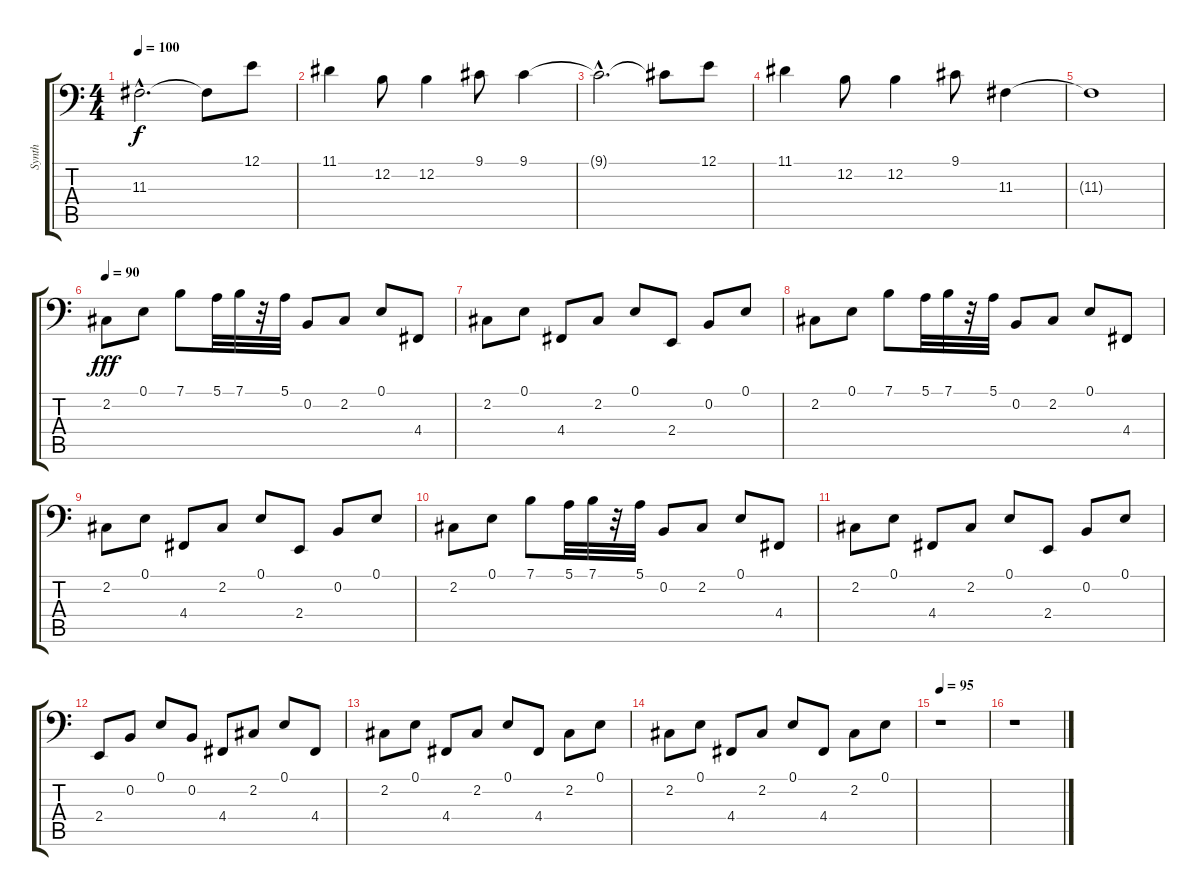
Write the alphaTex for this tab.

\track ("Synth" "Synth") {instrument drawbarorgan}
\staff {score tabs}
\tuning (E3 B2 G2 D2 A1 E1) {hide}
\ts (4 4)
\tempo 100
\clef f4
\ks c
11.3{hac t}.2{d dy f} 11.3{t}.8 12.1.8 |
11.1.4 12.2.8 12.2.4 9.1.8 9.1.4 |
9.1{hac t}.2{d} 9.1{t}.8 12.1.8 |
11.1.4 12.2.8 12.2.4 9.1.8 11.3.4 |
11.3{t}.1 |
\tempo 90
2.2.8{dy fff instrument harpsichord} 0.1.8 7.1.8 5.1.32 7.1.32 r.32 5.1.32 0.2.8 2.2.8 0.1.8 4.4.8 |
2.2.8 0.1.8 4.4.8 2.2.8 0.1.8 2.4.8 0.2.8 0.1.8 |
2.2.8 0.1.8 7.1.8 5.1.32 7.1.32 r.32 5.1.32 0.2.8 2.2.8 0.1.8 4.4.8 |
2.2.8 0.1.8 4.4.8 2.2.8 0.1.8 2.4.8 0.2.8 0.1.8 |
2.2.8 0.1.8 7.1.8 5.1.32 7.1.32 r.32 5.1.32 0.2.8 2.2.8 0.1.8 4.4.8 |
2.2.8 0.1.8 4.4.8 2.2.8 0.1.8 2.4.8 0.2.8 0.1.8 |
2.4.8 0.2.8 0.1.8 0.2.8 4.4.8 2.2.8 0.1.8 4.4.8 |
2.2.8 0.1.8 4.4.8 2.2.8 0.1.8 4.4.8 2.2.8 0.1.8 |
2.2.8 0.1.8 4.4.8 2.2.8 0.1.8 4.4.8 2.2.8 0.1.8 |
\tempo 95
r.1 |
r.1
